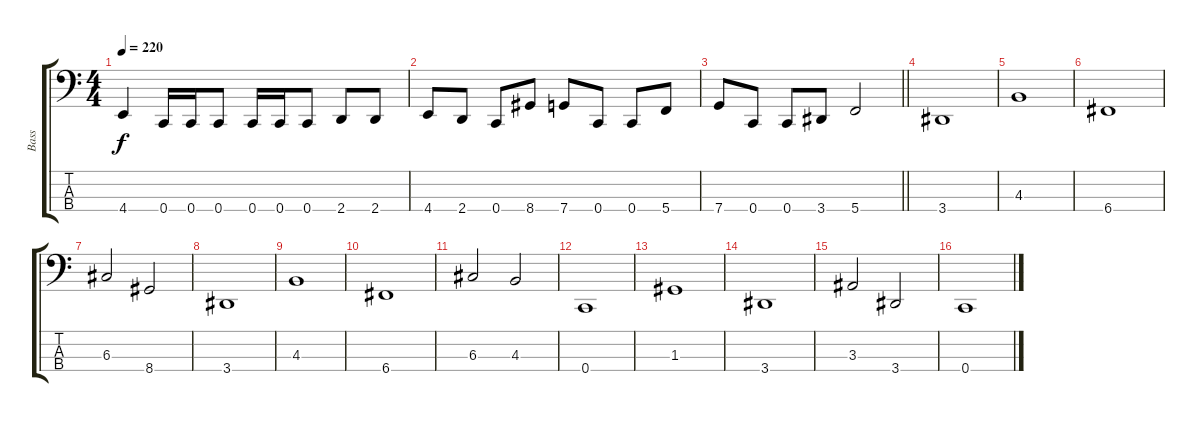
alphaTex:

\track ("Bass" "Bass") {instrument electricbassfinger}
\staff {score tabs}
\tuning (F2 C2 G1 C1) {hide}
\ts (4 4)
\tempo 220
\clef f4
\ks c
4.4.4{dy f} 0.4.16 0.4.16 0.4.8 0.4.16 0.4.16 0.4.8 2.4.8 2.4.8 |
4.4.8 2.4.8 0.4.8 8.4.8 7.4.8 0.4.8 0.4.8 5.4.8 |
\barLineRight lightlight
7.4.8 0.4.8 0.4.8 3.4.8 5.4.2 |
3.4.1 |
4.3.1 |
6.4.1 |
6.3.2 8.4.2 |
3.4.1 |
4.3.1 |
6.4.1 |
6.3.2 4.3.2 |
0.4.1 |
1.3.1 |
3.4.1 |
3.3.2 3.4.2 |
0.4.1
